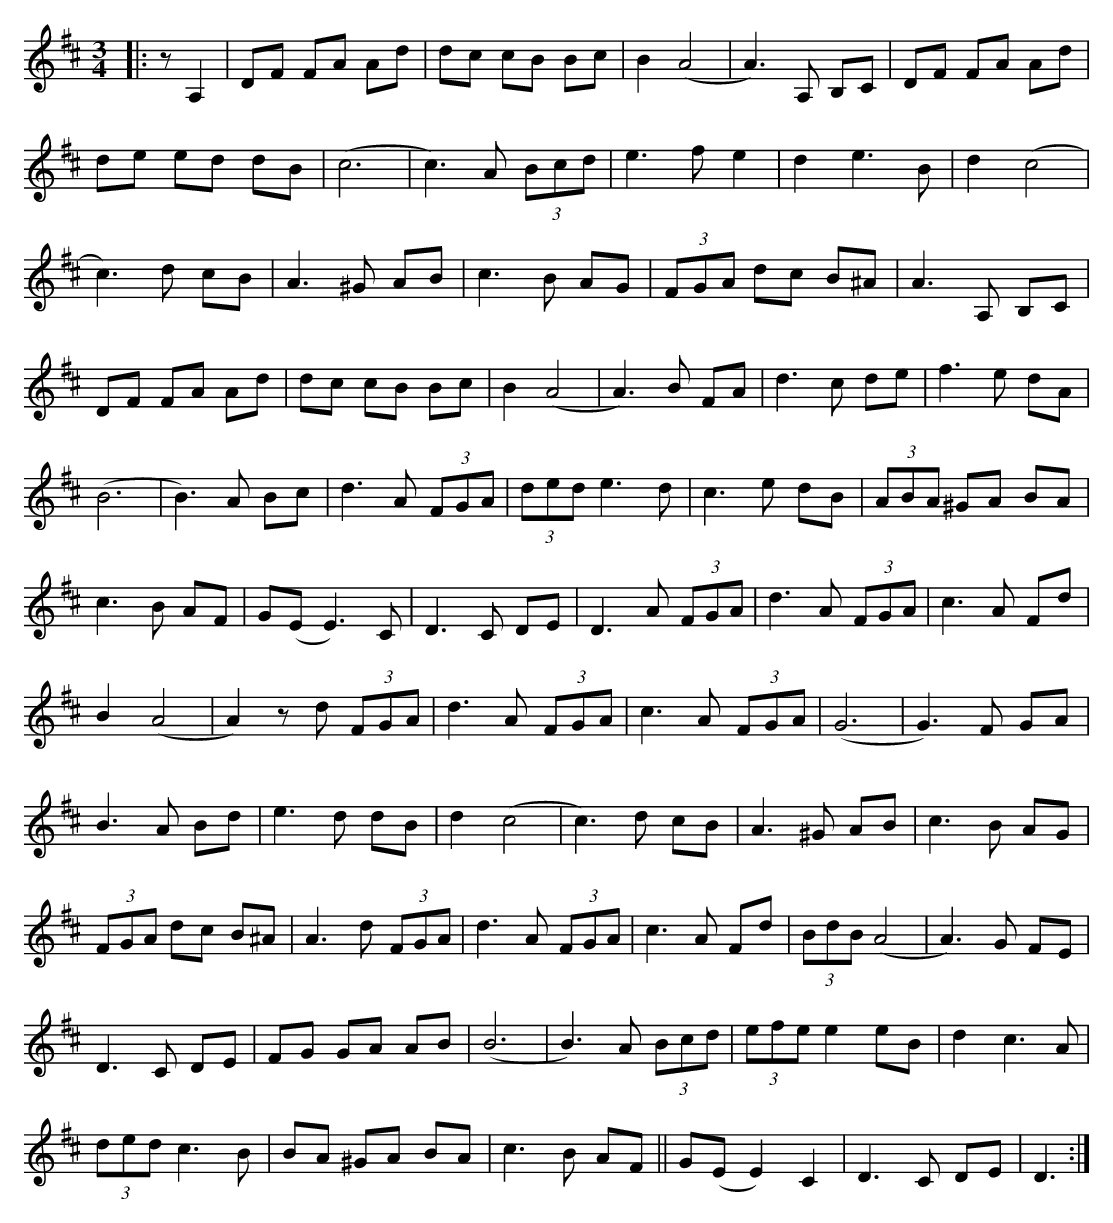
X:1
M:3/4
K:D
|:z A,2|DF FA Ad|dc cB Bc|B2 (A4|A3) A, B,C|DF FA Ad|
de ed dB|(c6|c3) A (3Bcd|e3 f e2|d2 e3 B|d2 (c4|
c3) d cB|A3 ^G AB|c3 B AG|(3FGA dc B^A|A3 A, B,C|
DF FA Ad|dc cB Bc|B2 (A4|A3)B FA|d3 c de|f3 e dA|
(B6|B3) A Bc|d3 A (3FGA|(3ded e3 d|c3 e dB|(3ABA ^GA BA|
c3 B AF|G(E E3) C|D3 C DE|D3 A (3FGA|d3 A (3FGA|c3 A Fd|
B2 (A4|A2)z d (3FGA|d3 A (3FGA|c3 A (3FGA|(G6|G3) F GA|
B3 A Bd|e3 d dB|d2 (c4|c3) d cB|A3 ^G AB|c3 B AG|
(3FGA dc B^A|A3 d (3FGA|d3 A (3FGA|c3 A Fd|(3BdB (A4|A3) G FE|
D3 C DE|FG GA AB|(B6|B3)A (3Bcd|(3efe e2 eB|d2 c3 A|
(3ded c3 B|BA ^GA BA|c3 B AF||G(E E2) C2|D3 C DE|D3:|
